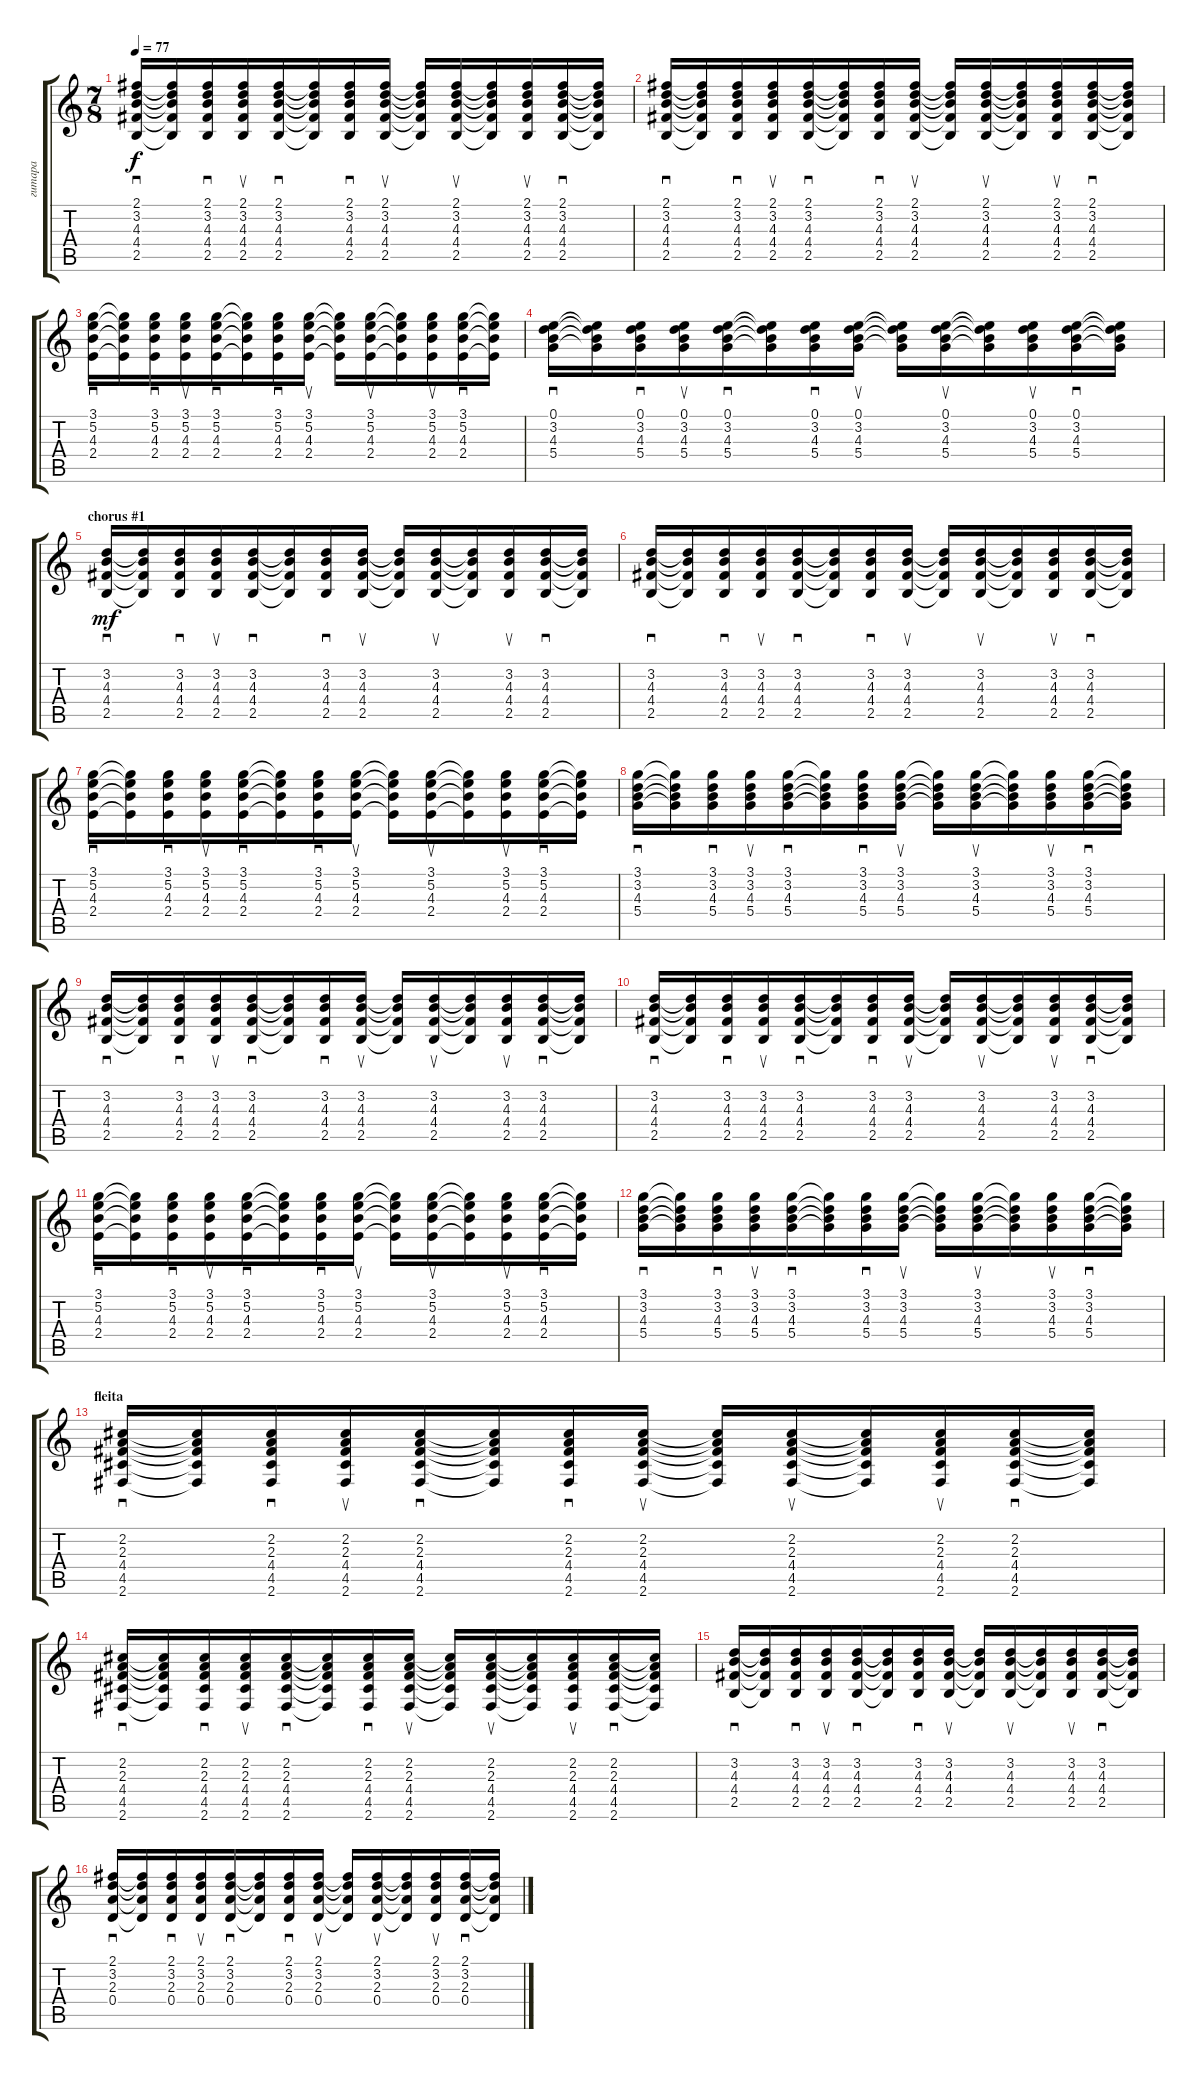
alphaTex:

\track ("гитара" "гитара") {instrument acousticguitarsteel}
\staff {score tabs}
\tuning (E4 B3 G3 D3 A2 E2) {hide}
\ts (7 8)
\tempo 77
\clef g2
\ks c
(2.1 3.2 4.3 4.4 2.5).16{sd dy f} (2.1{t} 3.2{t} 4.3{t} 4.4{t} 2.5{t}).16 (2.1 3.2 4.3 4.4 2.5).16{sd} (2.1 3.2 4.3 4.4 2.5).16{su} (2.1 3.2 4.3 4.4 2.5).16{sd} (2.1{t} 3.2{t} 4.3{t} 4.4{t} 2.5{t}).16 (2.1 3.2 4.3 4.4 2.5).16{sd} (2.1 3.2 4.3 4.4 2.5).16{su} (2.1{t} 3.2{t} 4.3{t} 4.4{t} 2.5{t}).16 (2.1 3.2 4.3 4.4 2.5).16{su} (2.1{t} 3.2{t} 4.3{t} 4.4{t} 2.5{t}).16 (2.1 3.2 4.3 4.4 2.5).16{su} (2.1 3.2 4.3 4.4 2.5).16{sd} (2.1{t} 3.2{t} 4.3{t} 4.4{t} 2.5{t}).16 |
(2.1 3.2 4.3 4.4 2.5).16{sd} (2.1{t} 3.2{t} 4.3{t} 4.4{t} 2.5{t}).16 (2.1 3.2 4.3 4.4 2.5).16{sd} (2.1 3.2 4.3 4.4 2.5).16{su} (2.1 3.2 4.3 4.4 2.5).16{sd} (2.1{t} 3.2{t} 4.3{t} 4.4{t} 2.5{t}).16 (2.1 3.2 4.3 4.4 2.5).16{sd} (2.1 3.2 4.3 4.4 2.5).16{su} (2.1{t} 3.2{t} 4.3{t} 4.4{t} 2.5{t}).16 (2.1 3.2 4.3 4.4 2.5).16{su} (2.1{t} 3.2{t} 4.3{t} 4.4{t} 2.5{t}).16 (2.1 3.2 4.3 4.4 2.5).16{su} (2.1 3.2 4.3 4.4 2.5).16{sd} (2.1{t} 3.2{t} 4.3{t} 4.4{t} 2.5{t}).16 |
(3.1 5.2 4.3 2.4).16{sd} (3.1{t} 5.2{t} 4.3{t} 2.4{t}).16 (3.1 5.2 4.3 2.4).16{sd} (3.1 5.2 4.3 2.4).16{su} (3.1 5.2 4.3 2.4).16{sd} (3.1{t} 5.2{t} 4.3{t} 2.4{t}).16 (3.1 5.2 4.3 2.4).16{sd} (3.1 5.2 4.3 2.4).16{su} (3.1{t} 5.2{t} 4.3{t} 2.4{t}).16 (3.1 5.2 4.3 2.4).16{su} (3.1{t} 5.2{t} 4.3{t} 2.4{t}).16 (3.1 5.2 4.3 2.4).16{su} (3.1 5.2 4.3 2.4).16{sd} (3.1{t} 5.2{t} 4.3{t} 2.4{t}).16 |
(0.1 3.2 4.3 5.4).16{sd} (0.1{t} 3.2{t} 4.3{t} 5.4{t}).16 (0.1 3.2 4.3 5.4).16{sd} (0.1 3.2 4.3 5.4).16{su} (0.1 3.2 4.3 5.4).16{sd} (0.1{t} 3.2{t} 4.3{t} 5.4{t}).16 (0.1 3.2 4.3 5.4).16{sd} (0.1 3.2 4.3 5.4).16{su} (0.1{t} 3.2{t} 4.3{t} 5.4{t}).16 (0.1 3.2 4.3 5.4).16{su} (0.1{t} 3.2{t} 4.3{t} 5.4{t}).16 (0.1 3.2 4.3 5.4).16{su} (0.1 3.2 4.3 5.4).16{sd} (0.1{t} 3.2{t} 4.3{t} 5.4{t}).16 |
\section ("" "chorus #1")
(3.2 4.3 4.4 2.5).16{sd dy mf instrument distortionguitar} (3.2{t} 4.3{t} 4.4{t} 2.5{t}).16 (3.2 4.3 4.4 2.5).16{sd} (3.2 4.3 4.4 2.5).16{su} (3.2 4.3 4.4 2.5).16{sd} (3.2{t} 4.3{t} 4.4{t} 2.5{t}).16 (3.2 4.3 4.4 2.5).16{sd} (3.2 4.3 4.4 2.5).16{su} (3.2{t} 4.3{t} 4.4{t} 2.5{t}).16 (3.2 4.3 4.4 2.5).16{su} (3.2{t} 4.3{t} 4.4{t} 2.5{t}).16 (3.2 4.3 4.4 2.5).16{su} (3.2 4.3 4.4 2.5).16{sd} (3.2{t} 4.3{t} 4.4{t} 2.5{t}).16 |
(3.2 4.3 4.4 2.5).16{sd} (3.2{t} 4.3{t} 4.4{t} 2.5{t}).16 (3.2 4.3 4.4 2.5).16{sd} (3.2 4.3 4.4 2.5).16{su} (3.2 4.3 4.4 2.5).16{sd} (3.2{t} 4.3{t} 4.4{t} 2.5{t}).16 (3.2 4.3 4.4 2.5).16{sd} (3.2 4.3 4.4 2.5).16{su} (3.2{t} 4.3{t} 4.4{t} 2.5{t}).16 (3.2 4.3 4.4 2.5).16{su} (3.2{t} 4.3{t} 4.4{t} 2.5{t}).16 (3.2 4.3 4.4 2.5).16{su} (3.2 4.3 4.4 2.5).16{sd} (3.2{t} 4.3{t} 4.4{t} 2.5{t}).16 |
(3.1 5.2 4.3 2.4).16{sd} (3.1{t} 5.2{t} 4.3{t} 2.4{t}).16 (3.1 5.2 4.3 2.4).16{sd} (3.1 5.2 4.3 2.4).16{su} (3.1 5.2 4.3 2.4).16{sd} (3.1{t} 5.2{t} 4.3{t} 2.4{t}).16 (3.1 5.2 4.3 2.4).16{sd} (3.1 5.2 4.3 2.4).16{su} (3.1{t} 5.2{t} 4.3{t} 2.4{t}).16 (3.1 5.2 4.3 2.4).16{su} (3.1{t} 5.2{t} 4.3{t} 2.4{t}).16 (3.1 5.2 4.3 2.4).16{su} (3.1 5.2 4.3 2.4).16{sd} (3.1{t} 5.2{t} 4.3{t} 2.4{t}).16 |
(3.1 3.2 4.3 5.4).16{sd} (3.1{t} 3.2{t} 4.3{t} 5.4{t}).16 (3.1 3.2 4.3 5.4).16{sd} (3.1 3.2 4.3 5.4).16{su} (3.1 3.2 4.3 5.4).16{sd} (3.1{t} 3.2{t} 4.3{t} 5.4{t}).16 (3.1 3.2 4.3 5.4).16{sd} (3.1 3.2 4.3 5.4).16{su} (3.1{t} 3.2{t} 4.3{t} 5.4{t}).16 (3.1 3.2 4.3 5.4).16{su} (3.1{t} 3.2{t} 4.3{t} 5.4{t}).16 (3.1 3.2 4.3 5.4).16{su} (3.1 3.2 4.3 5.4).16{sd} (3.1{t} 3.2{t} 4.3{t} 5.4{t}).16 |
(3.2 4.3 4.4 2.5).16{sd instrument distortionguitar} (3.2{t} 4.3{t} 4.4{t} 2.5{t}).16 (3.2 4.3 4.4 2.5).16{sd} (3.2 4.3 4.4 2.5).16{su} (3.2 4.3 4.4 2.5).16{sd} (3.2{t} 4.3{t} 4.4{t} 2.5{t}).16 (3.2 4.3 4.4 2.5).16{sd} (3.2 4.3 4.4 2.5).16{su} (3.2{t} 4.3{t} 4.4{t} 2.5{t}).16 (3.2 4.3 4.4 2.5).16{su} (3.2{t} 4.3{t} 4.4{t} 2.5{t}).16 (3.2 4.3 4.4 2.5).16{su} (3.2 4.3 4.4 2.5).16{sd} (3.2{t} 4.3{t} 4.4{t} 2.5{t}).16 |
(3.2 4.3 4.4 2.5).16{sd} (3.2{t} 4.3{t} 4.4{t} 2.5{t}).16 (3.2 4.3 4.4 2.5).16{sd} (3.2 4.3 4.4 2.5).16{su} (3.2 4.3 4.4 2.5).16{sd} (3.2{t} 4.3{t} 4.4{t} 2.5{t}).16 (3.2 4.3 4.4 2.5).16{sd} (3.2 4.3 4.4 2.5).16{su} (3.2{t} 4.3{t} 4.4{t} 2.5{t}).16 (3.2 4.3 4.4 2.5).16{su} (3.2{t} 4.3{t} 4.4{t} 2.5{t}).16 (3.2 4.3 4.4 2.5).16{su} (3.2 4.3 4.4 2.5).16{sd} (3.2{t} 4.3{t} 4.4{t} 2.5{t}).16 |
(3.1 5.2 4.3 2.4).16{sd} (3.1{t} 5.2{t} 4.3{t} 2.4{t}).16 (3.1 5.2 4.3 2.4).16{sd} (3.1 5.2 4.3 2.4).16{su} (3.1 5.2 4.3 2.4).16{sd} (3.1{t} 5.2{t} 4.3{t} 2.4{t}).16 (3.1 5.2 4.3 2.4).16{sd} (3.1 5.2 4.3 2.4).16{su} (3.1{t} 5.2{t} 4.3{t} 2.4{t}).16 (3.1 5.2 4.3 2.4).16{su} (3.1{t} 5.2{t} 4.3{t} 2.4{t}).16 (3.1 5.2 4.3 2.4).16{su} (3.1 5.2 4.3 2.4).16{sd} (3.1{t} 5.2{t} 4.3{t} 2.4{t}).16 |
(3.1 3.2 4.3 5.4).16{sd} (3.1{t} 3.2{t} 4.3{t} 5.4{t}).16 (3.1 3.2 4.3 5.4).16{sd} (3.1 3.2 4.3 5.4).16{su} (3.1 3.2 4.3 5.4).16{sd} (3.1{t} 3.2{t} 4.3{t} 5.4{t}).16 (3.1 3.2 4.3 5.4).16{sd} (3.1 3.2 4.3 5.4).16{su} (3.1{t} 3.2{t} 4.3{t} 5.4{t}).16 (3.1 3.2 4.3 5.4).16{su} (3.1{t} 3.2{t} 4.3{t} 5.4{t}).16 (3.1 3.2 4.3 5.4).16{su} (3.1 3.2 4.3 5.4).16{sd} (3.1{t} 3.2{t} 4.3{t} 5.4{t}).16 |
\section ("" "fleita")
(2.2 2.3 4.4 4.5 2.6).16{sd instrument acousticguitarsteel} (2.2{t} 2.3{t} 4.4{t} 4.5{t} 2.6{t}).16 (2.2 2.3 4.4 4.5 2.6).16{sd} (2.2 2.3 4.4 4.5 2.6).16{su} (2.2 2.3 4.4 4.5 2.6).16{sd} (2.2{t} 2.3{t} 4.4{t} 4.5{t} 2.6{t}).16 (2.2 2.3 4.4 4.5 2.6).16{sd} (2.2 2.3 4.4 4.5 2.6).16{su} (2.2{t} 2.3{t} 4.4{t} 4.5{t} 2.6{t}).16 (2.2 2.3 4.4 4.5 2.6).16{su} (2.2{t} 2.3{t} 4.4{t} 4.5{t} 2.6{t}).16 (2.2 2.3 4.4 4.5 2.6).16{su} (2.2 2.3 4.4 4.5 2.6).16{sd} (2.2{t} 2.3{t} 4.4{t} 4.5{t} 2.6{t}).16 |
(2.2 2.3 4.4 4.5 2.6).16{sd} (2.2{t} 2.3{t} 4.4{t} 4.5{t} 2.6{t}).16 (2.2 2.3 4.4 4.5 2.6).16{sd} (2.2 2.3 4.4 4.5 2.6).16{su} (2.2 2.3 4.4 4.5 2.6).16{sd} (2.2{t} 2.3{t} 4.4{t} 4.5{t} 2.6{t}).16 (2.2 2.3 4.4 4.5 2.6).16{sd} (2.2 2.3 4.4 4.5 2.6).16{su} (2.2{t} 2.3{t} 4.4{t} 4.5{t} 2.6{t}).16 (2.2 2.3 4.4 4.5 2.6).16{su} (2.2{t} 2.3{t} 4.4{t} 4.5{t} 2.6{t}).16 (2.2 2.3 4.4 4.5 2.6).16{su} (2.2 2.3 4.4 4.5 2.6).16{sd} (2.2{t} 2.3{t} 4.4{t} 4.5{t} 2.6{t}).16 |
(3.2 4.3 4.4 2.5).16{sd} (3.2{t} 4.3{t} 4.4{t} 2.5{t}).16 (3.2 4.3 4.4 2.5).16{sd} (3.2 4.3 4.4 2.5).16{su} (3.2 4.3 4.4 2.5).16{sd} (3.2{t} 4.3{t} 4.4{t} 2.5{t}).16 (3.2 4.3 4.4 2.5).16{sd} (3.2 4.3 4.4 2.5).16{su} (3.2{t} 4.3{t} 4.4{t} 2.5{t}).16 (3.2 4.3 4.4 2.5).16{su} (3.2{t} 4.3{t} 4.4{t} 2.5{t}).16 (3.2 4.3 4.4 2.5).16{su} (3.2 4.3 4.4 2.5).16{sd} (3.2{t} 4.3{t} 4.4{t} 2.5{t}).16 |
(2.1 3.2 2.3 0.4).16{sd} (2.1{t} 3.2{t} 2.3{t} 0.4{t}).16 (2.1 3.2 2.3 0.4).16{sd} (2.1 3.2 2.3 0.4).16{su} (2.1 3.2 2.3 0.4).16{sd} (2.1{t} 3.2{t} 2.3{t} 0.4{t}).16 (2.1 3.2 2.3 0.4).16{sd} (2.1 3.2 2.3 0.4).16{su} (2.1{t} 3.2{t} 2.3{t} 0.4{t}).16 (2.1 3.2 2.3 0.4).16{su} (2.1{t} 3.2{t} 2.3{t} 0.4{t}).16 (2.1 3.2 2.3 0.4).16{su} (2.1 3.2 2.3 0.4).16{sd} (2.1{t} 3.2{t} 2.3{t} 0.4{t}).16
